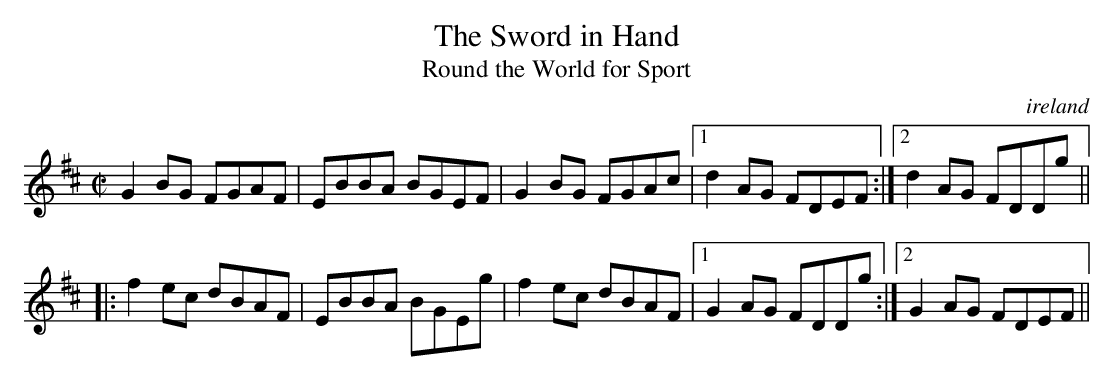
X:1
T:Sword in Hand, The
T:Round the World for Sport
O:ireland
M:C|
K:Edor
G2BG FGAF|EBBA BGEF|G2BG FGAc|1 d2AG FDEF:|2 d2AG FDDg||
|:f2ec dBAF|EBBA BGEg|f2ec dBAF|1 G2AG FDDg:|2 G2AG FDEF||
